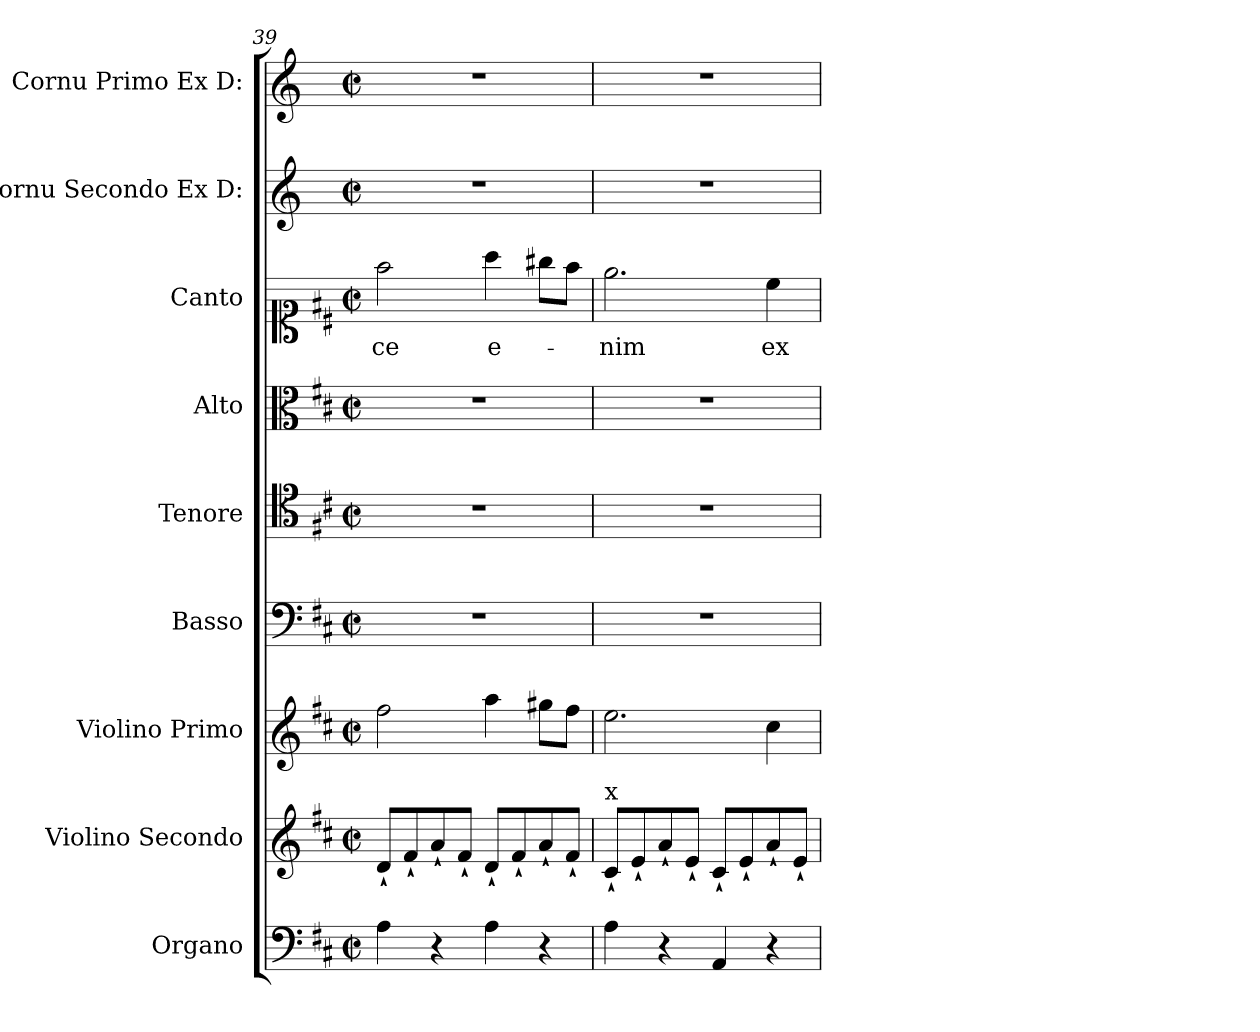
**kern	**kern	**kern	**kern	**kern	**kern	**kern	**text	**kern	**kern
*part9	*part8	*part7	*part6	*part5	*part4	*part3	*part3	*part2	*part1
*staff9	*staff8	*staff7	*staff6	*staff5	*staff4	*staff3	*staff3	*staff2	*staff1
*I"Organo	*I"Violino Secondo	*I"Violino Primo	*I"Basso	*I"Tenore	*I"Alto	*I"Canto	*	*I"Cornu Secondo Ex D:	*I"Cornu Primo Ex D:
*	*I'vl 2	*I'vl 1	*I'B	*I'T	*I'A	*	*	*I'cor 2	*I'cor 1
*clefF4	*clefG2	*clefG2	*clefF4	*clefC4	*clefC3	*clefC1	*	*clefG2	*clefG2
*	*	*	*	*	*	*	*	*ITrd-1c-2	*ITrd-1c-2
*k[f#c#]	*k[f#c#]	*k[f#c#]	*k[f#c#]	*k[f#c#]	*k[f#c#]	*k[f#c#]	*	*k[f#c#]	*k[f#c#]
*M2/2	*M2/2	*M2/2	*M2/2	*M2/2	*M2/2	*M2/2	*	*M2/2	*M2/2
*met(c|)	*met(c|)	*met(c|)	*met(c|)	*met(c|)	*met(c|)	*met(c|)	*	*met(c|)	*met(c|)
=39	=39	=39	=39	=39	=39	=39	=39	=39	=39
4A\	8d`/L	2ff#\	1r	1r	1r	2ff#\	-ce	1r	1r
.	8f#`/	.	.	.	.	.	.	.	.
4r	8a`/	.	.	.	.	.	.	.	.
.	8f#`/J	.	.	.	.	.	.	.	.
4A\	8d`/L	4aa\	.	.	.	4aa\	e-	.	.
.	8f#`/	.	.	.	.	.	.	.	.
4r	8a`/	8gg#X\L	.	.	.	8gg#X\L	.	.	.
.	8f#`/J	8ff#\J	.	.	.	8ff#\J	.	.	.
=40	=40	=40	=40	=40	=40	=40	=40	=40	=40
!	!LO:TX:a:t=x	!	!	!	!	!	!	!	!
4A\	8c#`/L	2.ee\	1r	1r	1r	2.ee\	-nim	1r	1r
.	8e`/	.	.	.	.	.	.	.	.
4r	8a`/	.	.	.	.	.	.	.	.
.	8e`/J	.	.	.	.	.	.	.	.
4AA/	8c#`/L	.	.	.	.	.	.	.	.
.	8e`/	.	.	.	.	.	.	.	.
4r	8a`/	4cc#\	.	.	.	4cc#\	ex	.	.
.	8e`/J	.	.	.	.	.	.	.	.
=	=	=	=	=	=	=	=	=	=
*-	*-	*-	*-	*-	*-	*-	*-	*-	*-
